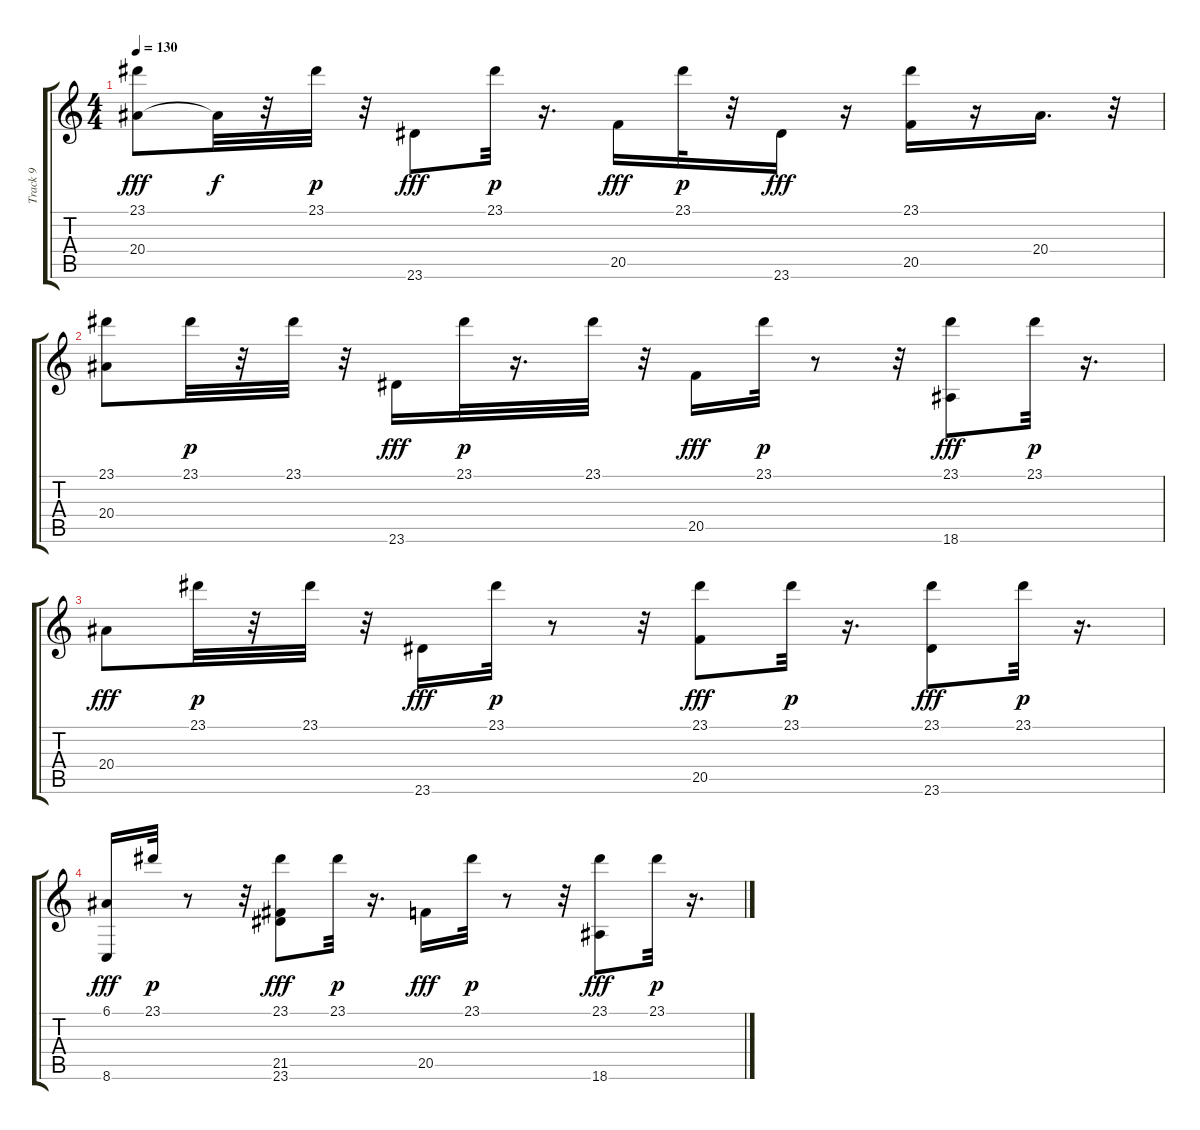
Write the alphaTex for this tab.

\track ("Track 9" "Track 9") {instrument pad3polysynth}
\staff {score tabs}
\tuning (E4 B3 G3 D3 A2 E2) {hide}
\ts (4 4)
\tempo 130
\clef g2
\ks c
(23.1 20.4).8{dy fff} 20.4{t}.32{dy f} r.32 23.1.32{dy p} r.32 23.6.8{dy fff} 23.1.32{dy p} r.16{d} 20.5.16{dy fff} 23.1.32{dy p} r.32 23.6.16{dy fff} r.16 (23.1 20.5).16 r.16 20.4.16{d} r.32 |
(23.1 20.4).8 23.1.32{dy p} r.32 23.1.32 r.32 23.6.16{dy fff} 23.1.32{dy p} r.16{d} 23.1.32 r.32 20.5.16{dy fff} 23.1.32{dy p} r.8 r.32 (23.1 18.6).8{dy fff} 23.1.32{dy p} r.16{d} |
20.4.8{dy fff} 23.1.32{dy p} r.32 23.1.32 r.32 23.6.16{dy fff} 23.1.32{dy p} r.8 r.32 (23.1 20.5).8{dy fff} 23.1.32{dy p} r.16{d} (23.1 23.6).8{dy fff} 23.1.32{dy p} r.16{d} |
(6.1 8.6).16{dy fff} 23.1.32{dy p} r.8 r.32 (23.1 21.5 23.6).8{dy fff} 23.1.32{dy p} r.16{d} 20.5.16{dy fff} 23.1.32{dy p} r.8 r.32 (23.1 18.6).8{dy fff} 23.1.32{dy p} r.16{d}
